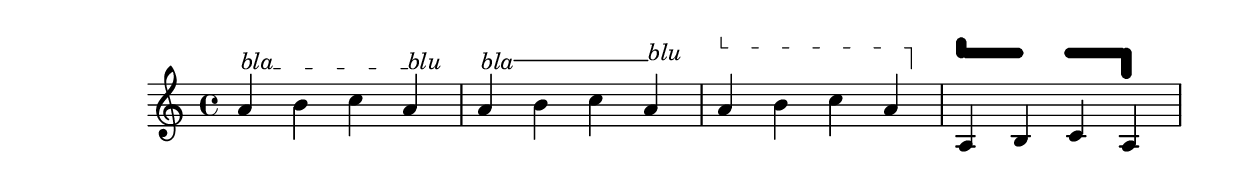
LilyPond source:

\version "2.11.62"

\header {
  lsrtags = "expressive-marks, text, tweaks-and-overrides"
  texidoc = "The @code{\\startTextSpan} and @code{\\stopTextSpan}
commands allow the creation of text spanners as easily as pedal
indications or octavations.  Override some properties of the
@code{TextSpanner} object to modify its output."

  doctitle = "Creating text spanners"
}

\paper { ragged-right = ##f }

\relative c'' {
  \override TextSpanner #'bound-details #'left #'text = #"bla"
  \override TextSpanner #'bound-details #'right #'text = #"blu"
  a4 \startTextSpan
  b4 c
  a4 \stopTextSpan
  
  \override TextSpanner #'style = #'line
  \once \override TextSpanner #'bound-details
    #'left #'stencil-align-dir-y = #CENTER
  a4 \startTextSpan
  b4 c
  a4 \stopTextSpan
  
  \override TextSpanner #'style = #'dashed-line
  \override TextSpanner #'bound-details #'left #'text =
    \markup { \draw-line #'(0 . 1) }
  \override TextSpanner #'bound-details #'right #'text =
    \markup { \draw-line #'(0 . -2) }
  \once \override TextSpanner #'bound-details #'right #'padding = #-2

  a4 \startTextSpan
  b4 c
  a4 \stopTextSpan
  
  \set Staff.middleCPosition = #-13
  \override TextSpanner #'dash-period = #10
  \override TextSpanner #'dash-fraction = #0.5
  \override TextSpanner #'thickness = #10
  a4 \startTextSpan
  b4 c
  a4 \stopTextSpan
}
